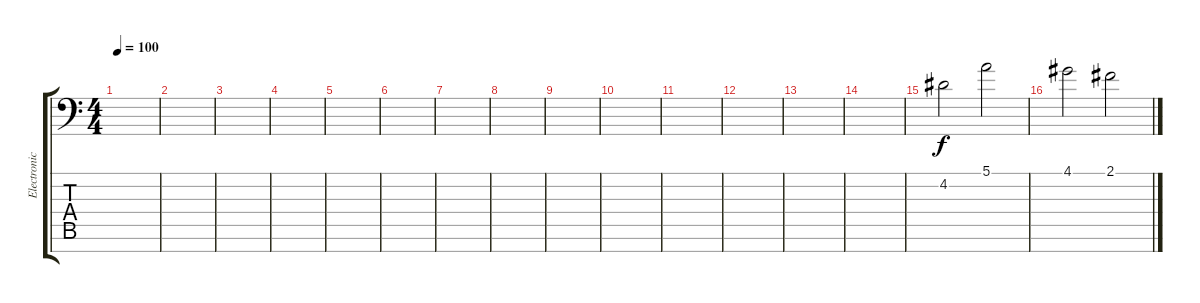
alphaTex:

\track ("Electronics" "Electronic") {instrument choiraahs}
\staff {score tabs}
\tuning (E4 B3 G3 D3 A2 E2 A1) {hide}
\ts (4 4)
\tempo 100
\clef f4
\ks c
|
|
|
|
|
|
|
|
|
|
|
|
|
|
4.2.2 5.1.2 |
4.1.2 2.1.2
